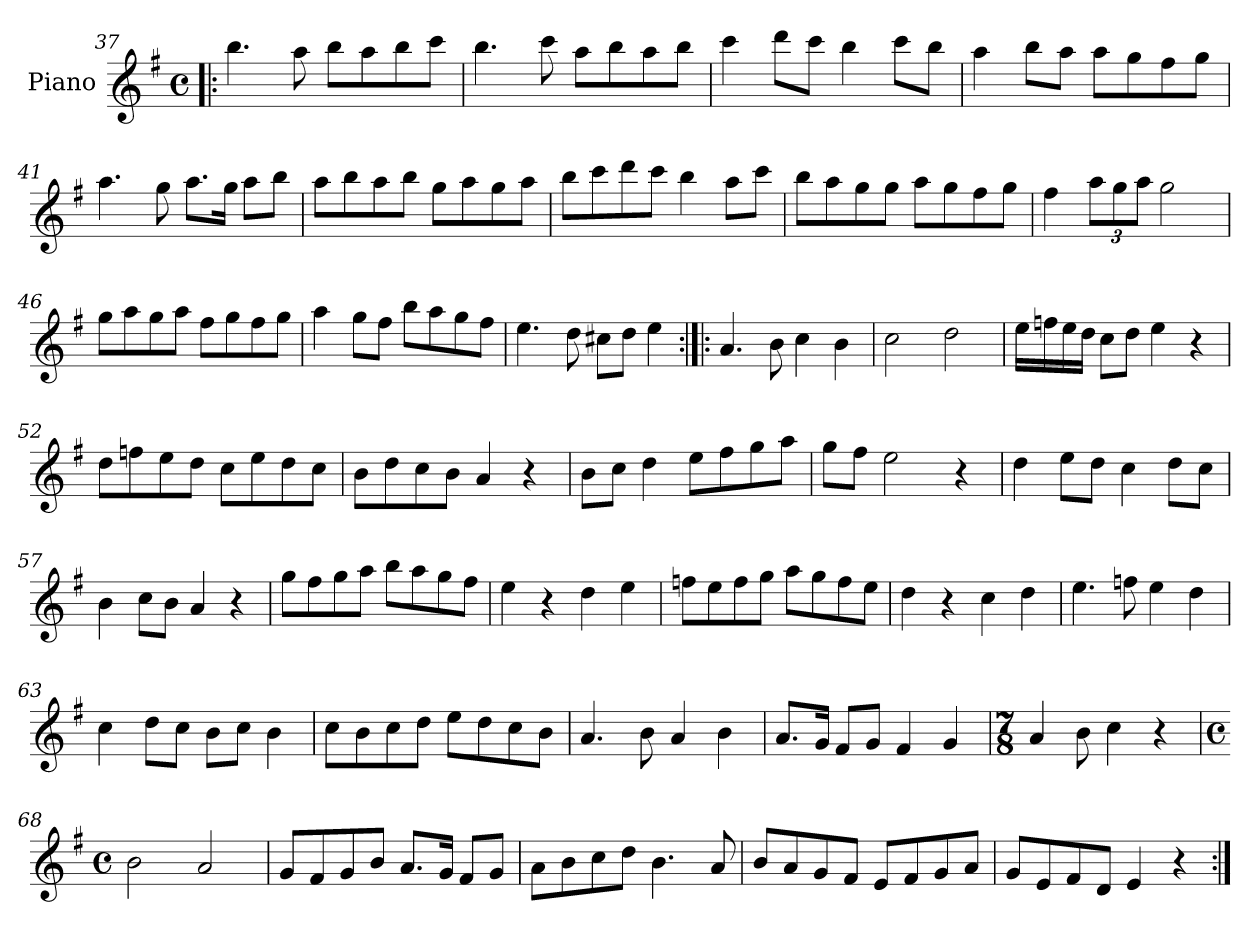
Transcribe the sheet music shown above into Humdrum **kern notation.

**kern
*part1
*staff1
*I"Piano
*I'Pno.
*clefG2
*k[f#]
*M4/4
*met(c)
=37!|:
4.bb\
8aa\
8bb\L
8aa\
8bb\
8ccc\J
=38
4.bb\
8ccc\
8aa\L
8bb\
8aa\
8bb\J
=39
4ccc\
8ddd\L
8ccc\J
4bb\
8ccc\L
8bb\J
!!LO:LB:g=z
=40
4aa\
8bb\L
8aa\J
8aa\L
8gg\
8ff#\
8gg\J
=41
4.aa\
8gg\
8.aa\L
16gg\Jk
8aa\L
8bb\J
=42
8aa\L
8bb\
8aa\
8bb\J
8gg\L
8aa\
8gg\
8aa\J
=43
8bb\L
8ccc\
8ddd\
8ccc\J
4bb\
8aa\L
8ccc\J
!!LO:LB:g=z
=44
8bb\L
8aa\
8gg\
8gg\J
8aa\L
8gg\
8ff#\
8gg\J
=45
4ff#\
*Xbrackettup
12aa\L
12gg\
12aa\J
2gg\
=46
8gg\L
8aa\
8gg\
8aa\J
8ff#\L
8gg\
8ff#\
8gg\J
=47
4aa\
8gg\L
8ff#\J
8bb\L
8aa\
8gg\
8ff#\J
=48
4.ee\
8dd\
8cc#X\L
8dd\J
4ee\
!!LO:LB:g=z
=49:|!|:
4.a/
8b\
4cc\
4b\
=50
2cc\
2dd\
=51
16ee\LL
16ffn\
16ee\
16dd\JJ
8cc\L
8dd\J
4ee\
4r
=52
8dd\L
8ffn\
8ee\
8dd\J
8cc\L
8ee\
8dd\
8cc\J
=53
8b\L
8dd\
8cc\
8b\J
4a/
4r
=54
8b\L
8cc\J
4dd\
8ee\L
8ff#\
8gg\
8aa\J
!!LO:PB:g=z
=55
8gg\L
8ff#\J
2ee\
4r
=56
4dd\
8ee\L
8dd\J
4cc\
8dd\L
8cc\J
=57
4b\
8cc\L
8b\J
4a/
4r
=58
8gg\L
8ff#\
8gg\
8aa\J
8bb\L
8aa\
8gg\
8ff#\J
=59
4ee\
4r
4dd\
4ee\
=60
8ffn\L
8ee\
8ff\
8gg\J
8aa\L
8gg\
8ff\
8ee\J
=61
4dd\
4r
4cc\
4dd\
!!LO:LB:g=z
=62
4.ee\
8ffn\
4ee\
4dd\
=63
4cc\
8dd\L
8cc\J
8b\L
8cc\J
4b\
=64
8cc\L
8b\
8cc\
8dd\J
8ee\L
8dd\
8cc\
8b\J
=65
4.a/
8b\
4a/
4b\
=66
8.a/L
16g/Jk
8f#/L
8g/J
4f#/
4g/
=67
*M7/8
4a/
8b\
4cc\
4r
!!LO:LB:g=z
=68
*M4/4
*met(c)
2b\
2a/
=69
8g/L
8f#/
8g/
8b/J
8.a/L
16g/Jk
8f#/L
8g/J
=70
8a\L
8b\
8cc\
8dd\J
4.b\
8a/
=71
8b/L
8a/
8g/
8f#/J
8e/L
8f#/
8g/
8a/J
=72
8g/L
8e/
8f#/
8d/J
4e/
4r
=:|!
*-
